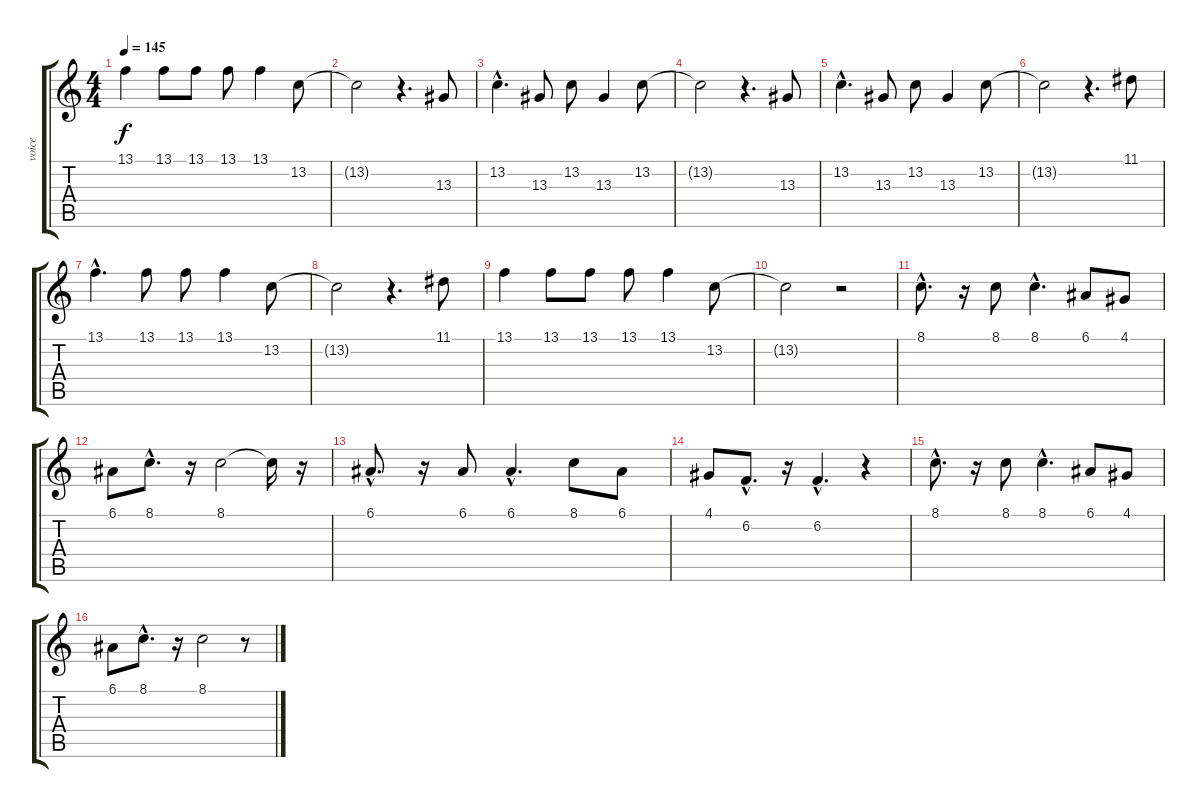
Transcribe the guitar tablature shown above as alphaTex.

\track ("voice" "voice") {instrument lead6voice}
\staff {score tabs}
\tuning (E4 B3 G3 D3 A2 E2) {hide}
\ts (4 4)
\tempo 145
\clef g2
\ks c
13.1.4{dy f} 13.1.8 13.1.8 13.1.8 13.1.4 13.2.8 |
13.2{t}.2 r.4{d} 13.3.8 |
13.2{hac}.4{d} 13.3.8 13.2.8 13.3.4 13.2.8 |
13.2{t}.2 r.4{d} 13.3.8 |
13.2{hac}.4{d} 13.3.8 13.2.8 13.3.4 13.2.8 |
13.2{t}.2 r.4{d} 11.1.8 |
13.1{hac}.4{d} 13.1.8 13.1.8 13.1.4 13.2.8 |
13.2{t}.2 r.4{d} 11.1.8 |
13.1.4 13.1.8 13.1.8 13.1.8 13.1.4 13.2.8 |
13.2{t}.2 r.2 |
8.1{hac}.8{d} r.16 8.1.8 8.1{hac}.4{d} 6.1.8 4.1.8 |
6.1.8 8.1{hac}.8{d} r.16 8.1.2 8.1{t}.16 r.16 |
6.1{hac}.8{d} r.16 6.1.8 6.1{hac}.4{d} 8.1.8 6.1.8 |
4.1.8 6.2{hac}.8{d} r.16 6.2{hac}.4{d} r.4 |
8.1{hac}.8{d} r.16 8.1.8 8.1{hac}.4{d} 6.1.8 4.1.8 |
6.1.8 8.1{hac}.8{d} r.16 8.1.2 r.8
